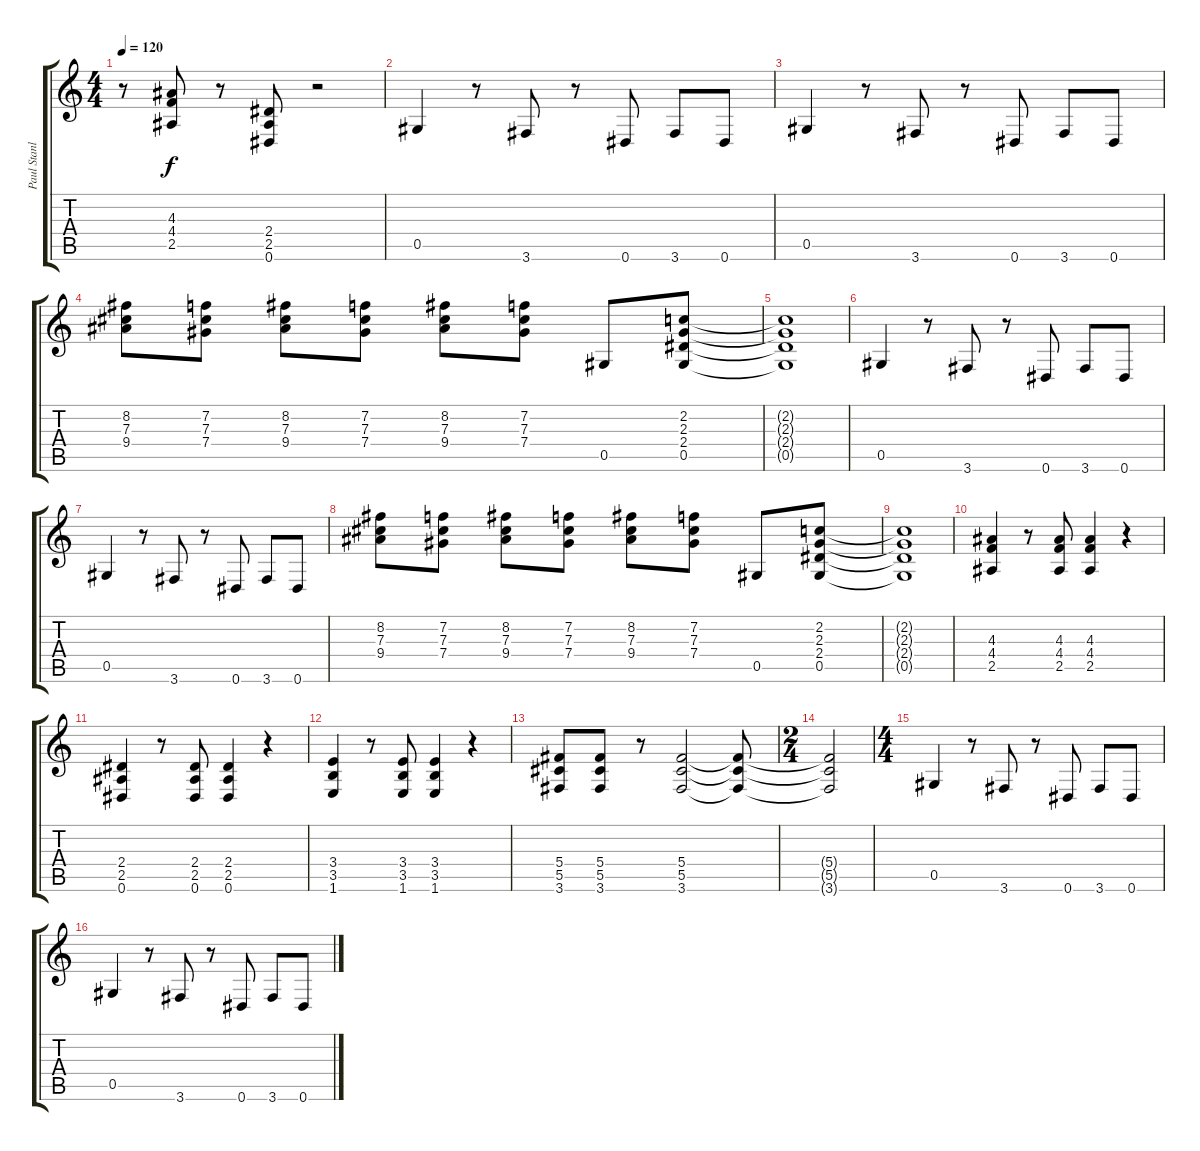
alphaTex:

\track ("Paul Stanley" "Paul Stanl") {instrument distortionguitar}
\staff {score tabs}
\tuning (Eb4 Bb3 Gb3 Db3 Ab2 Eb2) {hide}
\ts (4 4)
\tempo 120
\clef g2
\ks c
r.8{dy f} (4.3 4.4 2.5).8 r.8 (2.4 2.5 0.6).8 r.2 |
0.5.4 r.8 3.6.8 r.8 0.6.8 3.6.8 0.6.8 |
0.5.4 r.8 3.6.8 r.8 0.6.8 3.6.8 0.6.8 |
(8.2 7.3 9.4).8 (7.2 7.3 7.4).8 (8.2 7.3 9.4).8 (7.2 7.3 7.4).8 (8.2 7.3 9.4).8 (7.2 7.3 7.4).8 0.5.8 (2.2 2.3 2.4 0.5).8 |
(2.2{t} 2.3{t} 2.4{t} 0.5{t}).1 |
0.5.4 r.8 3.6.8 r.8 0.6.8 3.6.8 0.6.8 |
0.5.4 r.8 3.6.8 r.8 0.6.8 3.6.8 0.6.8 |
(8.2 7.3 9.4).8 (7.2 7.3 7.4).8 (8.2 7.3 9.4).8 (7.2 7.3 7.4).8 (8.2 7.3 9.4).8 (7.2 7.3 7.4).8 0.5.8 (2.2 2.3 2.4 0.5).8 |
(2.2{t} 2.3{t} 2.4{t} 0.5{t}).1 |
(4.3 4.4 2.5).4 r.8 (4.3 4.4 2.5).8 (4.3 4.4 2.5).4 r.4 |
(2.4 2.5 0.6).4 r.8 (2.4 2.5 0.6).8 (2.4 2.5 0.6).4 r.4 |
(3.4 3.5 1.6).4 r.8 (3.4 3.5 1.6).8 (3.4 3.5 1.6).4 r.4 |
(5.4 5.5 3.6).8 (5.4 5.5 3.6).8 r.8 (5.4 5.5 3.6).2 (5.4{t} 5.5{t} 3.6{t}).8 |
\ts (2 4)
(5.4{t} 5.5{t} 3.6{t}).2 |
\ts (4 4)
0.5.4{volume 12} r.8 3.6.8 r.8 0.6.8 3.6.8 0.6.8 |
0.5.4 r.8 3.6.8 r.8 0.6.8 3.6.8 0.6.8
